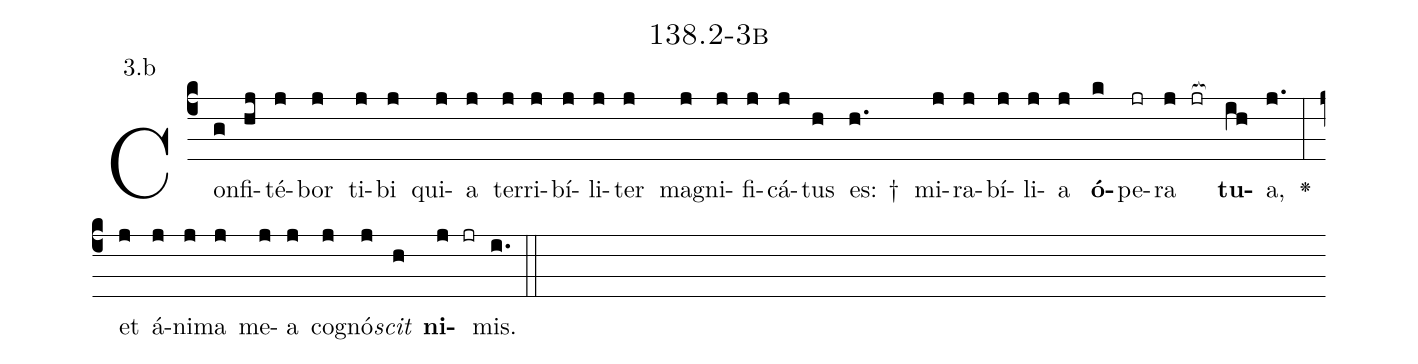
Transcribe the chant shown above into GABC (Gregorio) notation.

name: 138.2-3b;
annotation: 3.b;
%%
(c4)Con(g)fi(hj)té(j)bor(j) ti(j)bi(j) qui(j)a(j) ter(j)ri(j)bí(j)li(j)ter(j) ma(j)gni(j)fi(j)cá(j)tus(h) es: †(h.) mi(j)ra(j)bí(j)li(j)a(j) <b>ó</b>(k)pe(jr)ra(j jr[ocb:1{]) <b>tu</b>(ih[ocb:0}])a,(j.) <v>\greheightstar</v>(:) et(j) á(j)ni(j)ma(j) me(j)a(j) co(j)gnó(j)<i>scit</i>(h) <b>ni</b>(j jr)mis.(i.) (::)


%E(j) u(j) o(j) u(h) a(j) e.(i.) (::)
